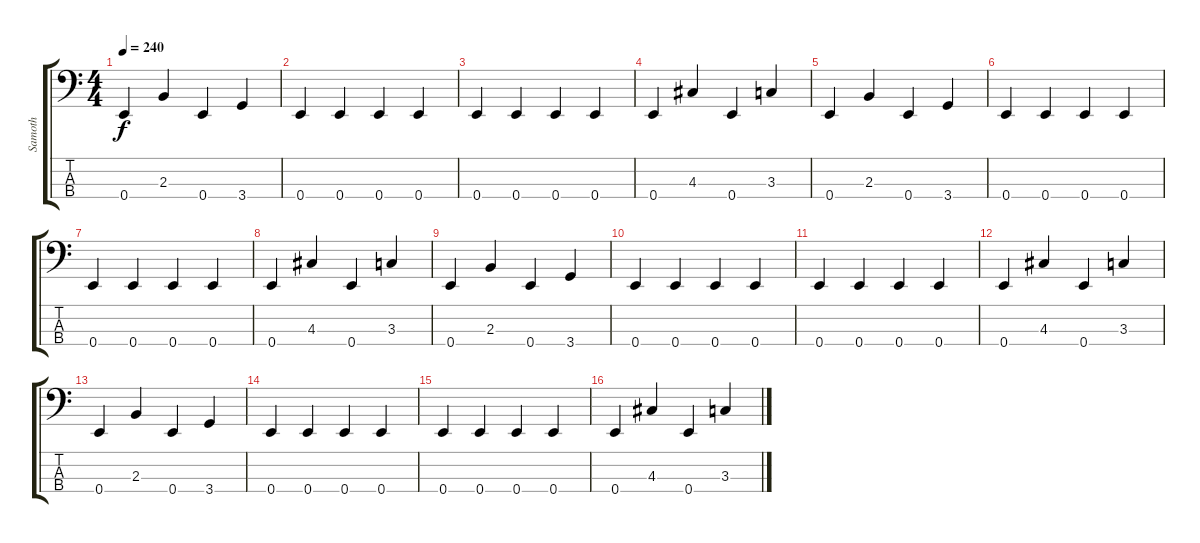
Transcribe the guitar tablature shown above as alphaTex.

\track ("Samoth" "Samoth") {instrument electricbassfinger}
\staff {score tabs}
\tuning (G2 D2 A1 E1) {hide}
\ts (4 4)
\tempo 240
\clef f4
\ks c
0.4.4{dy f} 2.3.4 0.4.4 3.4.4 |
0.4.4 0.4.4 0.4.4 0.4.4 |
0.4.4 0.4.4 0.4.4 0.4.4 |
0.4.4 4.3.4 0.4.4 3.3.4 |
0.4.4 2.3.4 0.4.4 3.4.4 |
0.4.4 0.4.4 0.4.4 0.4.4 |
0.4.4 0.4.4 0.4.4 0.4.4 |
0.4.4 4.3.4 0.4.4 3.3.4 |
0.4.4 2.3.4 0.4.4 3.4.4 |
0.4.4 0.4.4 0.4.4 0.4.4 |
0.4.4 0.4.4 0.4.4 0.4.4 |
0.4.4 4.3.4 0.4.4 3.3.4 |
0.4.4 2.3.4 0.4.4 3.4.4 |
0.4.4 0.4.4 0.4.4 0.4.4 |
0.4.4 0.4.4 0.4.4 0.4.4 |
0.4.4 4.3.4 0.4.4 3.3.4
